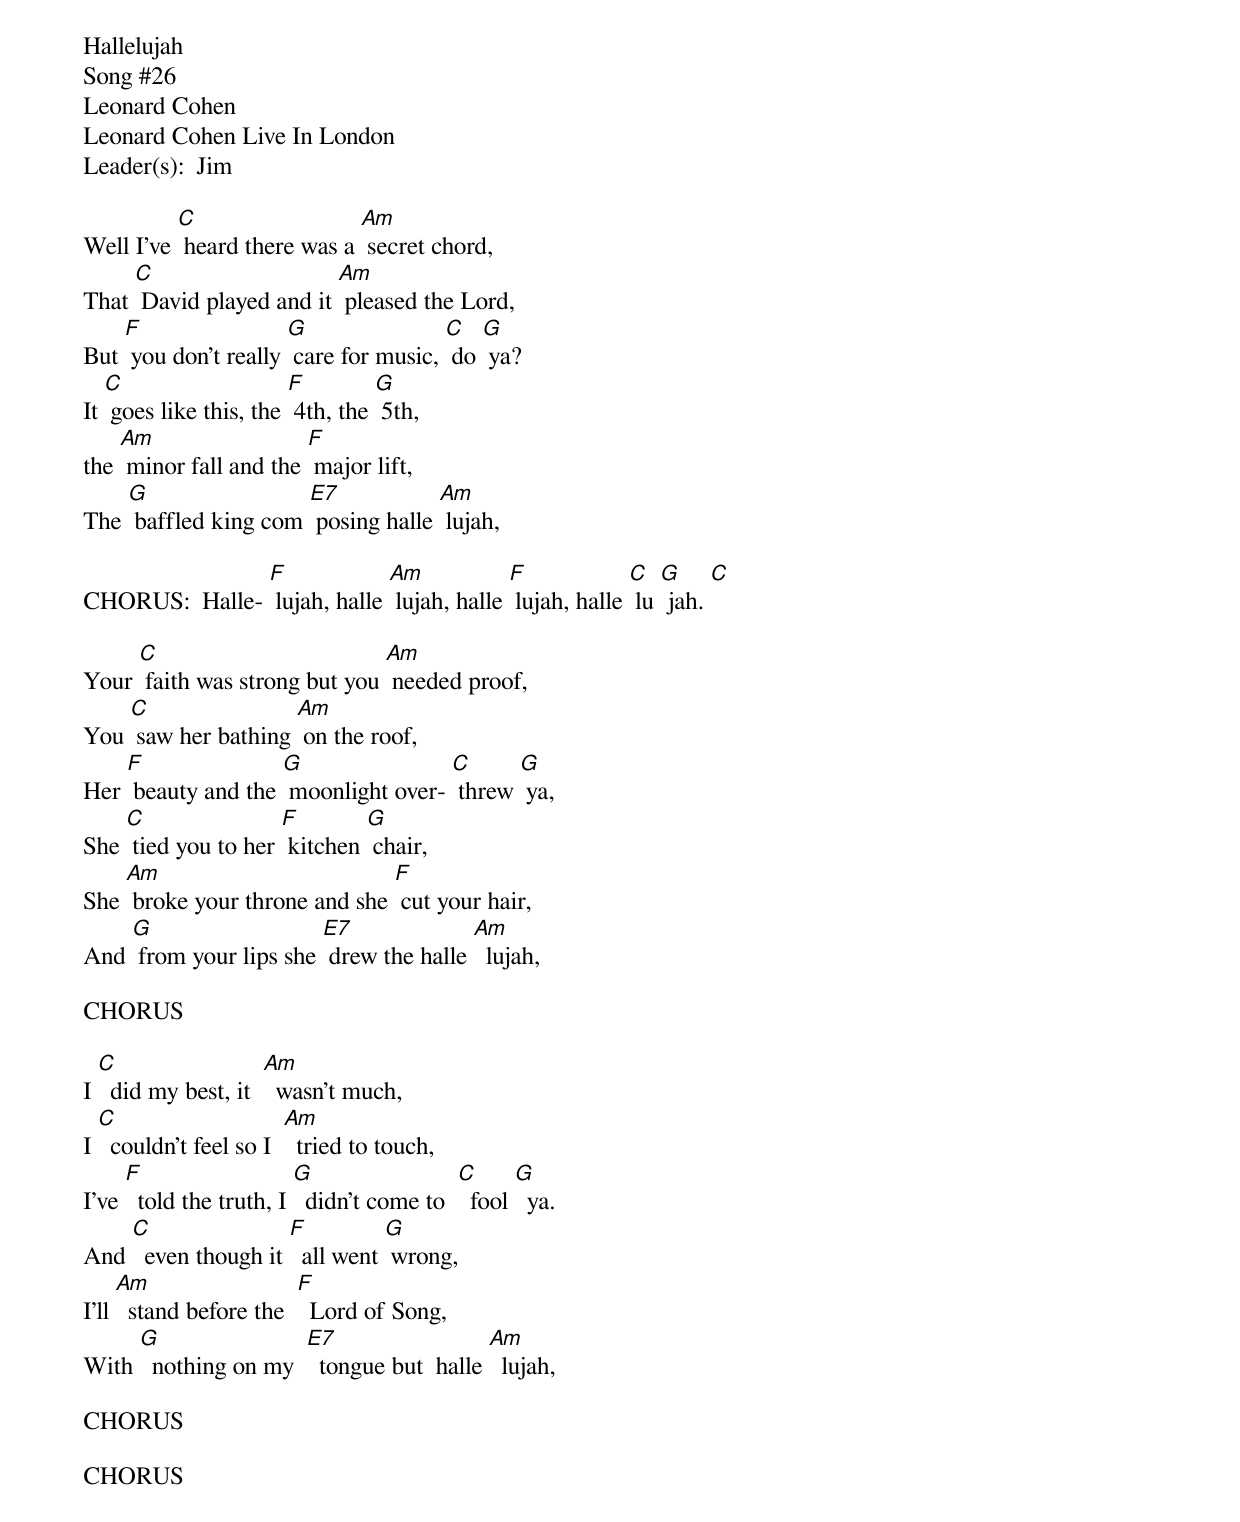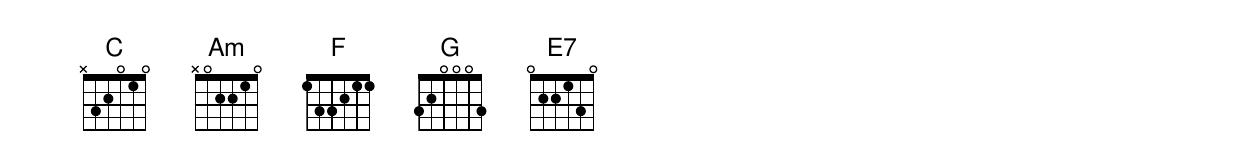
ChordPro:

Hallelujah
Song #26
Leonard Cohen
Leonard Cohen Live In London
Leader(s):  Jim

Well I've [C] heard there was a [Am] secret chord,
That [C] David played and it [Am] pleased the Lord,
But [F] you don't really [G] care for music, [C] do [G] ya?
It [C] goes like this, the [F] 4th, the [G] 5th,
the [Am] minor fall and the [F] major lift,
The [G] baffled king com [E7] posing halle [Am] lujah,

CHORUS:  Halle- [F] lujah, halle [Am] lujah, halle [F] lujah, halle [C] lu [G] jah. [C]

Your [C] faith was strong but you [Am] needed proof,
You [C] saw her bathing [Am] on the roof,
Her [F] beauty and the [G] moonlight over- [C] threw [G] ya,
She [C] tied you to her [F] kitchen [G] chair,
She [Am] broke your throne and she [F] cut your hair,
And [G] from your lips she [E7] drew the halle [Am]  lujah,

CHORUS

I [C]  did my best, it  [Am]  wasn’t much,
I [C]  couldn’t feel so I  [Am]  tried to touch,
I’ve [F]  told the truth, I [G]  didn’t come to  [C]  fool [G]  ya.
And [C]  even though it [F]  all went [G] wrong,
I’ll [Am]  stand before the  [F]  Lord of Song,
With [G]  nothing on my  [E7]  tongue but  halle [Am]  lujah,

CHORUS

CHORUS
